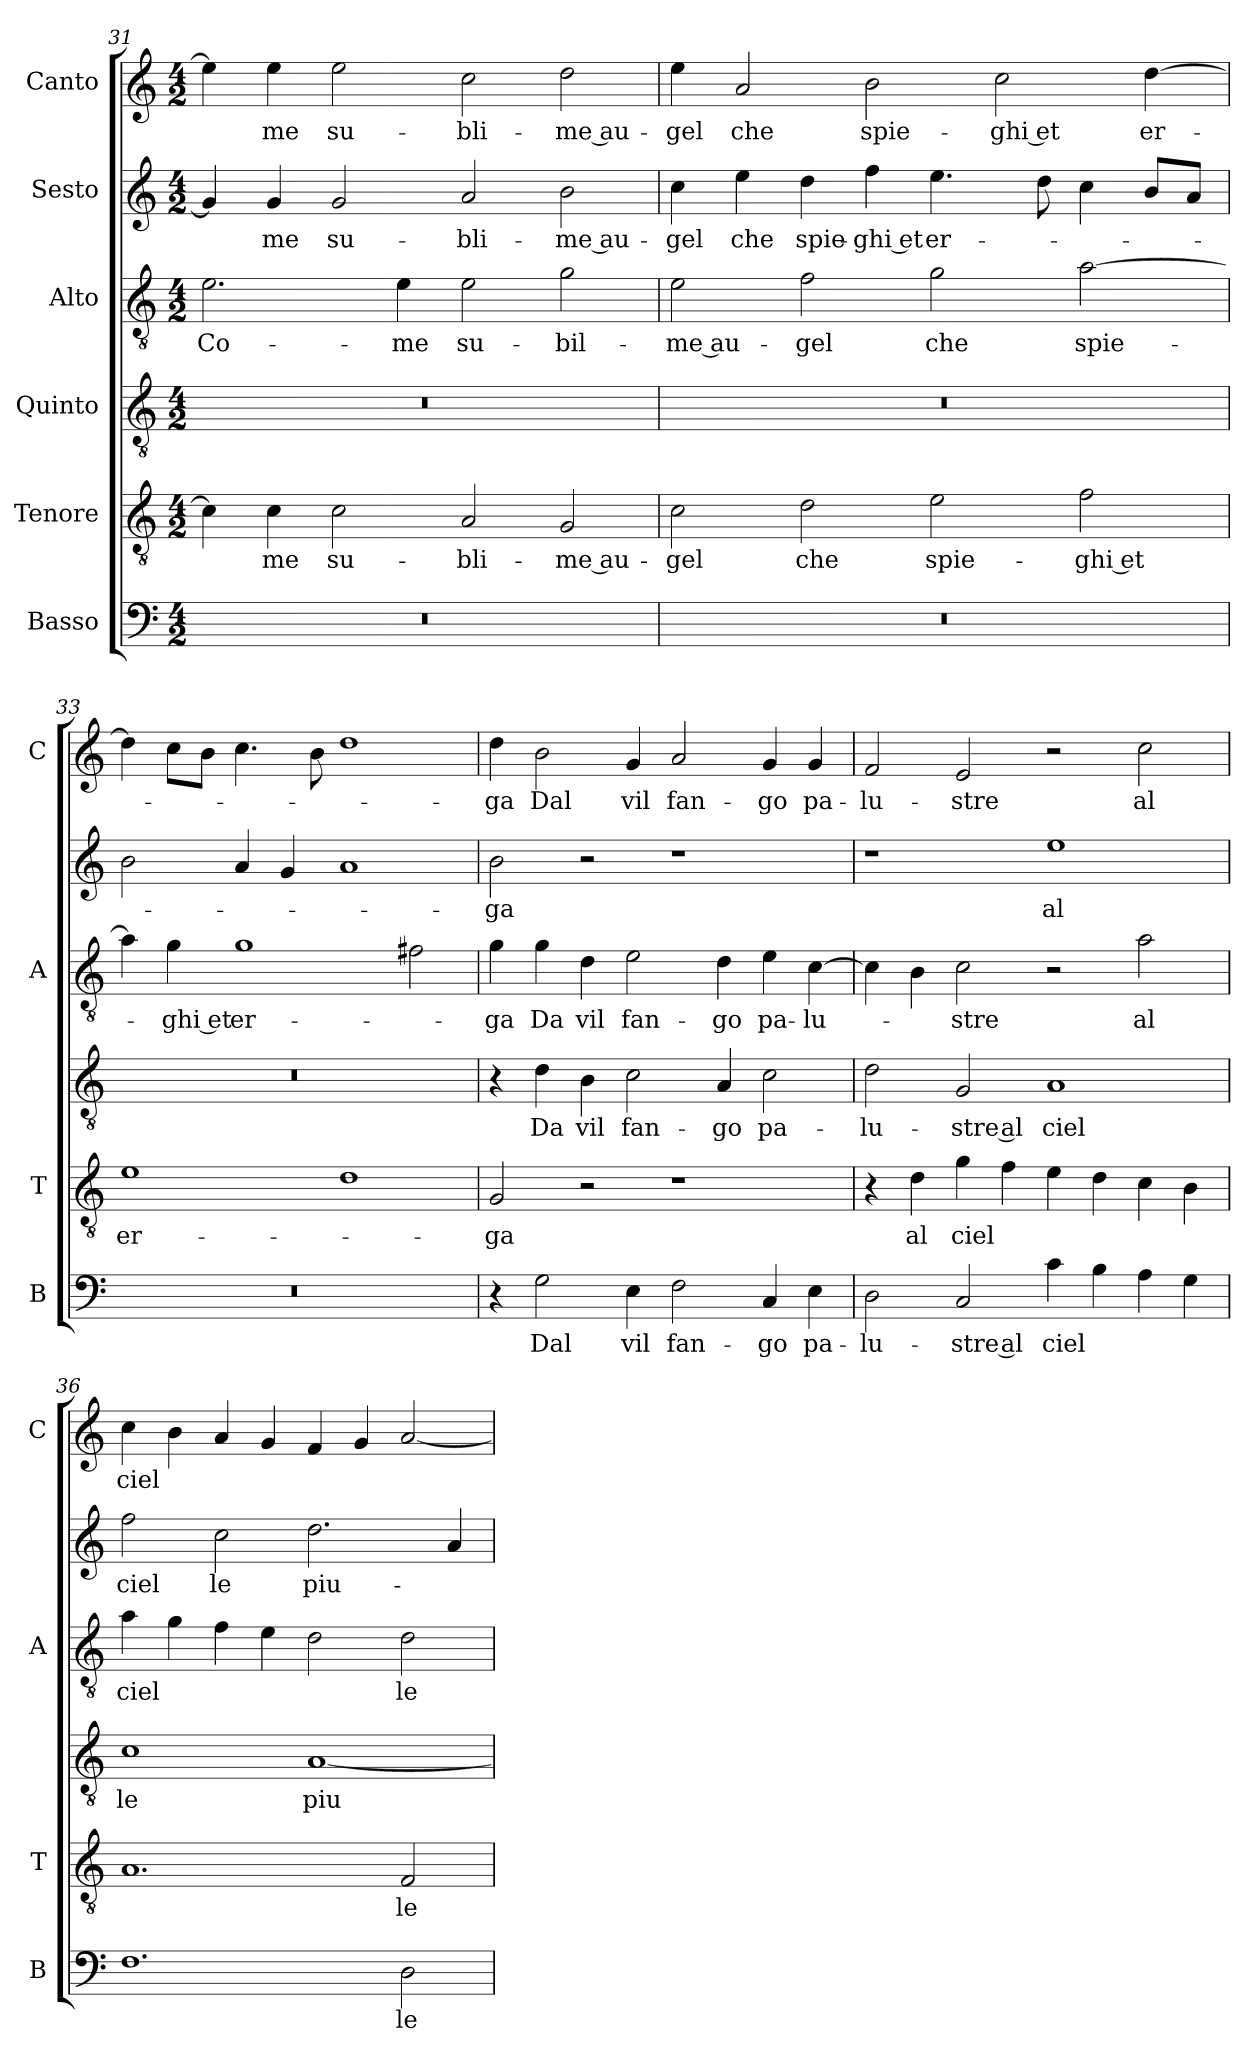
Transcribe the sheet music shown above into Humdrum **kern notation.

**kern	**text	**kern	**text	**kern	**text	**kern	**text	**kern	**text	**kern	**text
*part6	*part6	*part5	*part5	*part4	*part4	*part3	*part3	*part2	*part2	*part1	*part1
*staff6	*staff6	*staff5	*staff5	*staff4	*staff4	*staff3	*staff3	*staff2	*staff2	*staff1	*staff1
*I"Basso	*	*I"Tenore	*	*I"Quinto	*	*I"Alto	*	*I"Sesto	*	*I"Canto	*
*I'B	*	*I'T	*	*	*	*I'A	*	*	*	*I'C	*
*clefF4	*	*clefGv2	*	*clefGv2	*	*clefGv2	*	*clefG2	*	*clefG2	*
*k[]	*	*k[]	*	*k[]	*	*k[]	*	*k[]	*	*k[]	*
*C:	*	*C:	*	*C:	*	*C:	*	*C:	*	*C:	*
*M4/2	*	*M4/2	*	*M4/2	*	*M4/2	*	*M4/2	*	*M4/2	*
=31	=31	=31	=31	=31	=31	=31	=31	=31	=31	=31	=31
0r	.	4c]	.	0r	.	2.e	Co-	4g]	.	4ee]	.
.	.	4c	-me	.	.	.	.	4g	-me	4ee	-me
.	.	2c	su-	.	.	.	.	2g	su-	2ee	su-
.	.	.	.	.	.	4e	-me	.	.	.	.
.	.	2A	-bli-	.	.	2e	su-	2a	-bli-	2cc	-bli-
.	.	2G	-me au-	.	.	2g	-bil-	2b	-me au-	2dd	-me au-
=32	=32	=32	=32	=32	=32	=32	=32	=32	=32	=32	=32
0r	.	2c	-gel	0r	.	2e	-me au-	4cc	-gel	4ee	-gel
.	.	.	.	.	.	.	.	4ee	che	2a	che
.	.	2d	che	.	.	2f	-gel	4dd	spie-	.	.
.	.	.	.	.	.	.	.	4ff	-ghi et	2b	spie-
.	.	2e	spie-	.	.	2g	che	4.ee	er-	.	.
.	.	.	.	.	.	.	.	.	.	2cc	-ghi et
.	.	.	.	.	.	.	.	8dd	.	.	.
.	.	2f	-ghi et	.	.	[2a	spie-	4cc	.	.	.
.	.	.	.	.	.	.	.	8bL	.	[4dd	er-
.	.	.	.	.	.	.	.	8aJ	.	.	.
=33	=33	=33	=33	=33	=33	=33	=33	=33	=33	=33	=33
0r	.	1e	er-	0r	.	4a]	.	2b	.	4dd]	.
.	.	.	.	.	.	4g	-ghi et	.	.	8ccL	.
.	.	.	.	.	.	.	.	.	.	8bJ	.
.	.	.	.	.	.	1g	er-	4a	.	4.cc	.
.	.	.	.	.	.	.	.	4g	.	.	.
.	.	.	.	.	.	.	.	.	.	8b	.
.	.	1d	.	.	.	.	.	1a	.	1dd	.
.	.	.	.	.	.	2f#X	.	.	.	.	.
=34	=34	=34	=34	=34	=34	=34	=34	=34	=34	=34	=34
4r	.	2G	-ga	4r	.	4g	-ga	2b	-ga	4dd	-ga
2G	Dal	.	.	4d	Da	4g	Da	.	.	2b	Dal
.	.	2r	.	4B	vil	4d	vil	2r	.	.	.
4E	vil	.	.	2c	fan-	2e	fan-	.	.	4g	vil
2F	fan-	1r	.	.	.	.	.	1r	.	2a	fan-
.	.	.	.	4A	-go	4d	-go	.	.	.	.
4C	-go	.	.	2c	pa-	4e	pa-	.	.	4g	-go
4E	pa-	.	.	.	.	[4c	-lu-	.	.	4g	pa-
=35	=35	=35	=35	=35	=35	=35	=35	=35	=35	=35	=35
2D	-lu-	4r	.	2d	-lu-	4c]	.	1r	.	2f	-lu-
.	.	4d	al	.	.	4B	.	.	.	.	.
2C	-stre al	4g	ciel	2G	-stre al	2c	-stre	.	.	2e	-stre
.	.	4f	.	.	.	.	.	.	.	.	.
4c	ciel	4e	.	1A	ciel	2r	.	1ee	al	2r	.
4B	.	4d	.	.	.	.	.	.	.	.	.
4A	.	4c	.	.	.	2a	al	.	.	2cc	al
4G	.	4B	.	.	.	.	.	.	.	.	.
=36	=36	=36	=36	=36	=36	=36	=36	=36	=36	=36	=36
1.F	.	1.A	.	1c	le	4a	ciel	2ff	ciel	4cc	ciel
.	.	.	.	.	.	4g	.	.	.	4b	.
.	.	.	.	.	.	4f	.	2cc	le	4a	.
.	.	.	.	.	.	4e	.	.	.	4g	.
.	.	.	.	[1A	piu-	2d	.	2.dd	piu-	4f	.
.	.	.	.	.	.	.	.	.	.	4g	.
2D	le	2F	le	.	.	2d	le	.	.	[2a	.
.	.	.	.	.	.	.	.	4a	.	.	.
=	=	=	=	=	=	=	=	=	=	=	=
*-	*-	*-	*-	*-	*-	*-	*-	*-	*-	*-	*-
